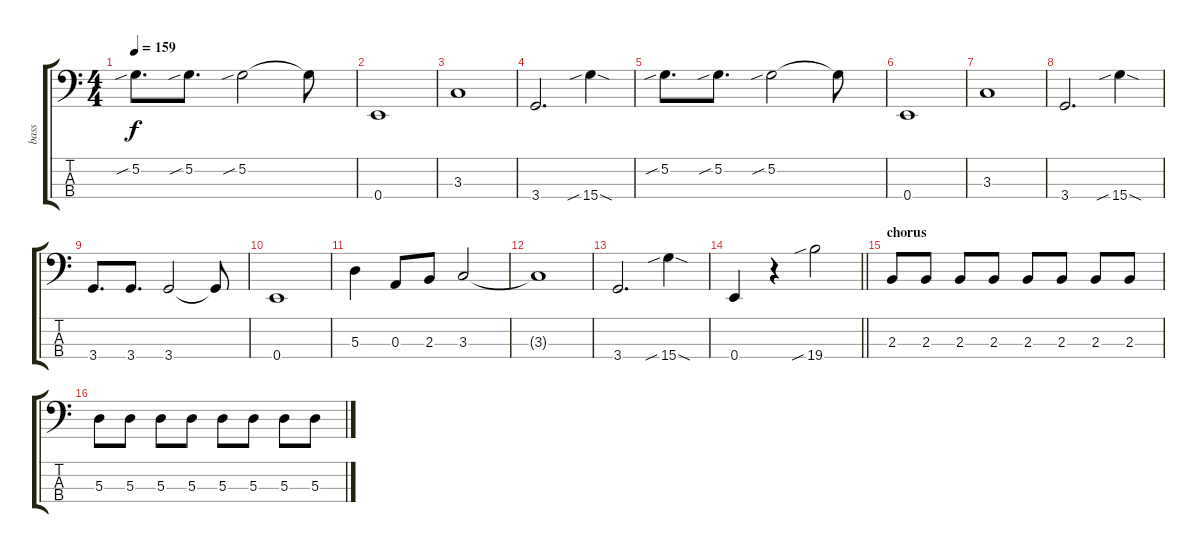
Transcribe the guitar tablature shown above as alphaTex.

\track ("bass" "bass") {instrument electricbassfinger}
\staff {score tabs}
\tuning (G2 D2 A1 E1) {hide}
\ts (4 4)
\tempo 159
\clef f4
\ks c
5.2{sib}.8{d dy f} 5.2{sib}.8{d} 5.2{sib}.2 5.2{t}.8 |
0.4.1 |
3.3.1 |
3.4.2{d} 15.4{sib sod}.4 |
5.2{sib}.8{d} 5.2{sib}.8{d} 5.2{sib}.2 5.2{t}.8 |
0.4.1 |
3.3.1 |
3.4.2{d} 15.4{sib sod}.4 |
3.4.8{d} 3.4.8{d} 3.4.2 3.4{t}.8 |
0.4.1 |
5.3.4 0.3.8 2.3.8 3.3.2 |
3.3{t}.1 |
3.4.2{d} 15.4{sib sod}.4 |
\barLineRight lightlight
0.4.4 r.4 19.4{sib}.2 |
\section ("" "chorus")
2.3.8 2.3.8 2.3.8 2.3.8 2.3.8 2.3.8 2.3.8 2.3.8 |
5.3.8 5.3.8 5.3.8 5.3.8 5.3.8 5.3.8 5.3.8 5.3.8
